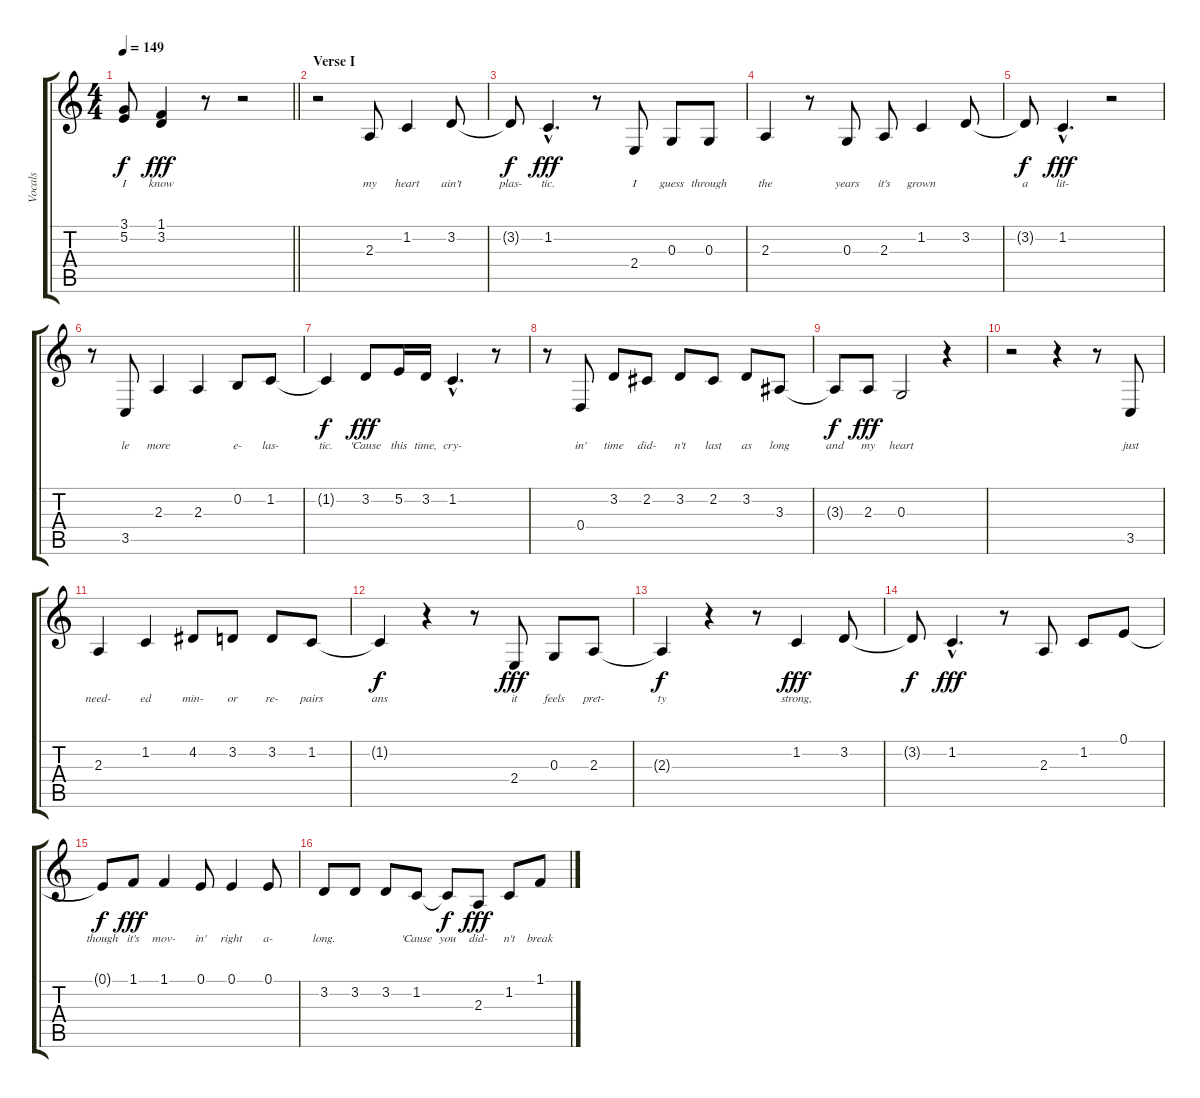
\track ("Vocals" "Vocals") {instrument lead6voice}
\staff {score tabs}
\tuning (E4 B3 G3 D3 A2 E2) {hide}
\ts (4 4)
\tempo 149
\clef g2
\barLineRight lightlight
\ks c
(3.1{t} 5.2{t}).8{lyrics (0 "I") lyrics (1 "") lyrics (2 "") lyrics (3 "") lyrics (4 "") dy f} (1.1 3.2).4{lyrics (0 "know") lyrics (1 "") lyrics (2 "") lyrics (3 "") lyrics (4 "") dy fff} r.8 r.2 |
\section ("" "Verse I")
r.2 2.3.8{lyrics (0 "my") lyrics (1 "") lyrics (2 "") lyrics (3 "") lyrics (4 "")} 1.2.4{lyrics (0 "heart") lyrics (1 "") lyrics (2 "") lyrics (3 "") lyrics (4 "")} 3.2.8{lyrics (0 "ain't") lyrics (1 "") lyrics (2 "") lyrics (3 "") lyrics (4 "")} |
3.2{t}.8{lyrics (0 "plas-") lyrics (1 "") lyrics (2 "") lyrics (3 "") lyrics (4 "") dy f} 1.2{hac}.4{d lyrics (0 "tic.") lyrics (1 "") lyrics (2 "") lyrics (3 "") lyrics (4 "") dy fff} r.8 2.4.8{lyrics (0 "I") lyrics (1 "") lyrics (2 "") lyrics (3 "") lyrics (4 "")} 0.3.8{lyrics (0 "guess") lyrics (1 "") lyrics (2 "") lyrics (3 "") lyrics (4 "")} 0.3.8{lyrics (0 "through") lyrics (1 "") lyrics (2 "") lyrics (3 "") lyrics (4 "")} |
2.3.4{lyrics (0 "the") lyrics (1 "") lyrics (2 "") lyrics (3 "") lyrics (4 "")} r.8 0.3.8{lyrics (0 "years") lyrics (1 "") lyrics (2 "") lyrics (3 "") lyrics (4 "")} 2.3.8{lyrics (0 "it's") lyrics (1 "") lyrics (2 "") lyrics (3 "") lyrics (4 "")} 1.2.4{lyrics (0 "grown") lyrics (1 "") lyrics (2 "") lyrics (3 "") lyrics (4 "")} 3.2.8{lyrics (0 "") lyrics (1 "") lyrics (2 "") lyrics (3 "") lyrics (4 "")} |
3.2{t}.8{lyrics (0 "a") lyrics (1 "") lyrics (2 "") lyrics (3 "") lyrics (4 "") dy f} 1.2{hac}.4{d lyrics (0 "lit-") lyrics (1 "") lyrics (2 "") lyrics (3 "") lyrics (4 "") dy fff} r.2 |
r.8 3.5.8{lyrics (0 "le") lyrics (1 "") lyrics (2 "") lyrics (3 "") lyrics (4 "")} 2.3.4{lyrics (0 "more") lyrics (1 "") lyrics (2 "") lyrics (3 "") lyrics (4 "")} 2.3.4{lyrics (0 "") lyrics (1 "") lyrics (2 "") lyrics (3 "") lyrics (4 "")} 0.2.8{lyrics (0 "e-") lyrics (1 "") lyrics (2 "") lyrics (3 "") lyrics (4 "")} 1.2.8{lyrics (0 "las-") lyrics (1 "") lyrics (2 "") lyrics (3 "") lyrics (4 "")} |
1.2{t}.4{lyrics (0 "tic.") lyrics (1 "") lyrics (2 "") lyrics (3 "") lyrics (4 "") dy f} 3.2.8{lyrics (0 "'Cause") lyrics (1 "") lyrics (2 "") lyrics (3 "") lyrics (4 "") dy fff} 5.2.16{lyrics (0 "this") lyrics (1 "") lyrics (2 "") lyrics (3 "") lyrics (4 "")} 3.2.16{lyrics (0 "time,") lyrics (1 "") lyrics (2 "") lyrics (3 "") lyrics (4 "")} 1.2{hac}.4{d lyrics (0 "cry-") lyrics (1 "") lyrics (2 "") lyrics (3 "") lyrics (4 "")} r.8 |
r.8 0.4.8{lyrics (0 "in'") lyrics (1 "") lyrics (2 "") lyrics (3 "") lyrics (4 "")} 3.2.8{lyrics (0 "time") lyrics (1 "") lyrics (2 "") lyrics (3 "") lyrics (4 "")} 2.2.8{lyrics (0 "did-") lyrics (1 "") lyrics (2 "") lyrics (3 "") lyrics (4 "")} 3.2.8{lyrics (0 "n't") lyrics (1 "") lyrics (2 "") lyrics (3 "") lyrics (4 "")} 2.2.8{lyrics (0 "last") lyrics (1 "") lyrics (2 "") lyrics (3 "") lyrics (4 "")} 3.2.8{lyrics (0 "as") lyrics (1 "") lyrics (2 "") lyrics (3 "") lyrics (4 "")} 3.3.8{lyrics (0 "long") lyrics (1 "") lyrics (2 "") lyrics (3 "") lyrics (4 "")} |
3.3{t}.8{lyrics (0 "and") lyrics (1 "") lyrics (2 "") lyrics (3 "") lyrics (4 "") dy f} 2.3.8{lyrics (0 "my") lyrics (1 "") lyrics (2 "") lyrics (3 "") lyrics (4 "") dy fff} 0.3.2{lyrics (0 "heart") lyrics (1 "") lyrics (2 "") lyrics (3 "") lyrics (4 "")} r.4 |
r.2 r.4 r.8 3.5.8{lyrics (0 "just") lyrics (1 "") lyrics (2 "") lyrics (3 "") lyrics (4 "")} |
2.3.4{lyrics (0 "need-") lyrics (1 "") lyrics (2 "") lyrics (3 "") lyrics (4 "")} 1.2.4{lyrics (0 "ed") lyrics (1 "") lyrics (2 "") lyrics (3 "") lyrics (4 "")} 4.2.8{lyrics (0 "min-") lyrics (1 "") lyrics (2 "") lyrics (3 "") lyrics (4 "")} 3.2.8{lyrics (0 "or") lyrics (1 "") lyrics (2 "") lyrics (3 "") lyrics (4 "")} 3.2.8{lyrics (0 "re-") lyrics (1 "") lyrics (2 "") lyrics (3 "") lyrics (4 "")} 1.2.8{lyrics (0 "pairs") lyrics (1 "") lyrics (2 "") lyrics (3 "") lyrics (4 "")} |
1.2{t}.4{lyrics (0 "ans") lyrics (1 "") lyrics (2 "") lyrics (3 "") lyrics (4 "") dy f} r.4 r.8 2.4.8{lyrics (0 "it") lyrics (1 "") lyrics (2 "") lyrics (3 "") lyrics (4 "") dy fff} 0.3.8{lyrics (0 "feels") lyrics (1 "") lyrics (2 "") lyrics (3 "") lyrics (4 "")} 2.3.8{lyrics (0 "pret-") lyrics (1 "") lyrics (2 "") lyrics (3 "") lyrics (4 "")} |
2.3{t}.4{lyrics (0 "ty") lyrics (1 "") lyrics (2 "") lyrics (3 "") lyrics (4 "") dy f} r.4 r.8 1.2.4{lyrics (0 "strong,") lyrics (1 "") lyrics (2 "") lyrics (3 "") lyrics (4 "") dy fff} 3.2.8{lyrics (0 "") lyrics (1 "") lyrics (2 "") lyrics (3 "") lyrics (4 "")} |
3.2{t}.8{lyrics (0 "") lyrics (1 "") lyrics (2 "") lyrics (3 "") lyrics (4 "") dy f} 1.2{hac}.4{d lyrics (0 "") lyrics (1 "") lyrics (2 "") lyrics (3 "") lyrics (4 "") dy fff} r.8 2.3.8{lyrics (0 "") lyrics (1 "") lyrics (2 "") lyrics (3 "") lyrics (4 "")} 1.2.8{lyrics (0 "") lyrics (1 "") lyrics (2 "") lyrics (3 "") lyrics (4 "")} 0.1.8{lyrics (0 "") lyrics (1 "") lyrics (2 "") lyrics (3 "") lyrics (4 "")} |
0.1{t}.8{lyrics (0 "though") lyrics (1 "") lyrics (2 "") lyrics (3 "") lyrics (4 "") dy f} 1.1.8{lyrics (0 "it's") lyrics (1 "") lyrics (2 "") lyrics (3 "") lyrics (4 "") dy fff} 1.1.4{lyrics (0 "mov-") lyrics (1 "") lyrics (2 "") lyrics (3 "") lyrics (4 "")} 0.1.8{lyrics (0 "in'") lyrics (1 "") lyrics (2 "") lyrics (3 "") lyrics (4 "")} 0.1.4{lyrics (0 "right") lyrics (1 "") lyrics (2 "") lyrics (3 "") lyrics (4 "")} 0.1.8{lyrics (0 "a-") lyrics (1 "") lyrics (2 "") lyrics (3 "") lyrics (4 "")} |
3.2.8{lyrics (0 "long.") lyrics (1 "") lyrics (2 "") lyrics (3 "") lyrics (4 "")} 3.2.8{lyrics (0 "") lyrics (1 "") lyrics (2 "") lyrics (3 "") lyrics (4 "")} 3.2.8{lyrics (0 "") lyrics (1 "") lyrics (2 "") lyrics (3 "") lyrics (4 "")} 1.2.8{lyrics (0 "'Cause") lyrics (1 "") lyrics (2 "") lyrics (3 "") lyrics (4 "")} 1.2{t}.8{lyrics (0 "you") lyrics (1 "") lyrics (2 "") lyrics (3 "") lyrics (4 "") dy f} 2.3.8{lyrics (0 "did-") lyrics (1 "") lyrics (2 "") lyrics (3 "") lyrics (4 "") dy fff} 1.2.8{lyrics (0 "n't") lyrics (1 "") lyrics (2 "") lyrics (3 "") lyrics (4 "")} 1.1.8{lyrics (0 "break") lyrics (1 "") lyrics (2 "") lyrics (3 "") lyrics (4 "")}
